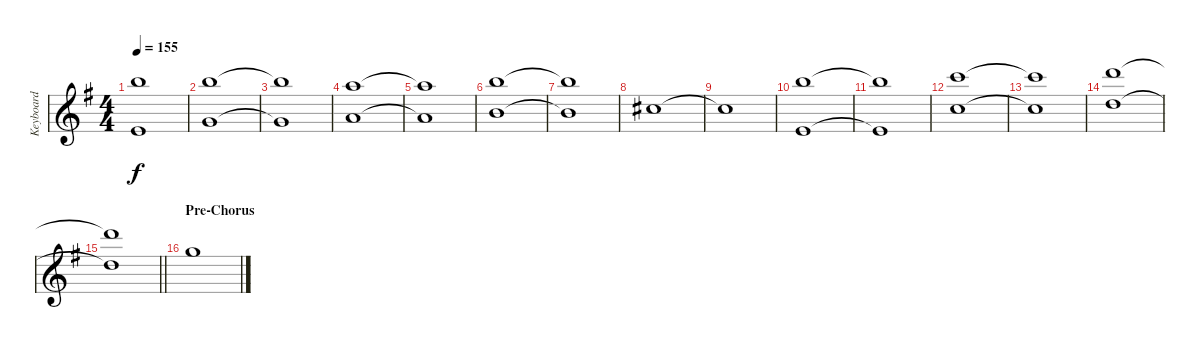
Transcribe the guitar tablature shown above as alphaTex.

\track ("Keyboard" "Keyboard") {instrument stringensemble1}
\staff {score}
\tuning (E4 B3 G3 D3 A2 E2) {hide}
\ts (4 4)
\tempo 155
\clef g2
\ks g
(19.1{t} 5.2{t}).1{dy f} |
(19.1 8.2).1 |
(19.1{t} 8.2{t}).1 |
(17.1 10.2).1 |
(17.1{t} 10.2{t}).1 |
(19.1 12.2).1 |
(19.1{t} 12.2{t}).1 |
14.2.1 |
14.2{t}.1 |
(19.1 5.2).1 |
(19.1{t} 5.2{t}).1 |
(20.1 13.2).1 |
(20.1{t} 13.2{t}).1 |
(22.1 15.2).1 |
\barLineRight lightlight
(22.1{t} 15.2{t}).1 |
\section ("" "Pre-Chorus")
15.1.1
